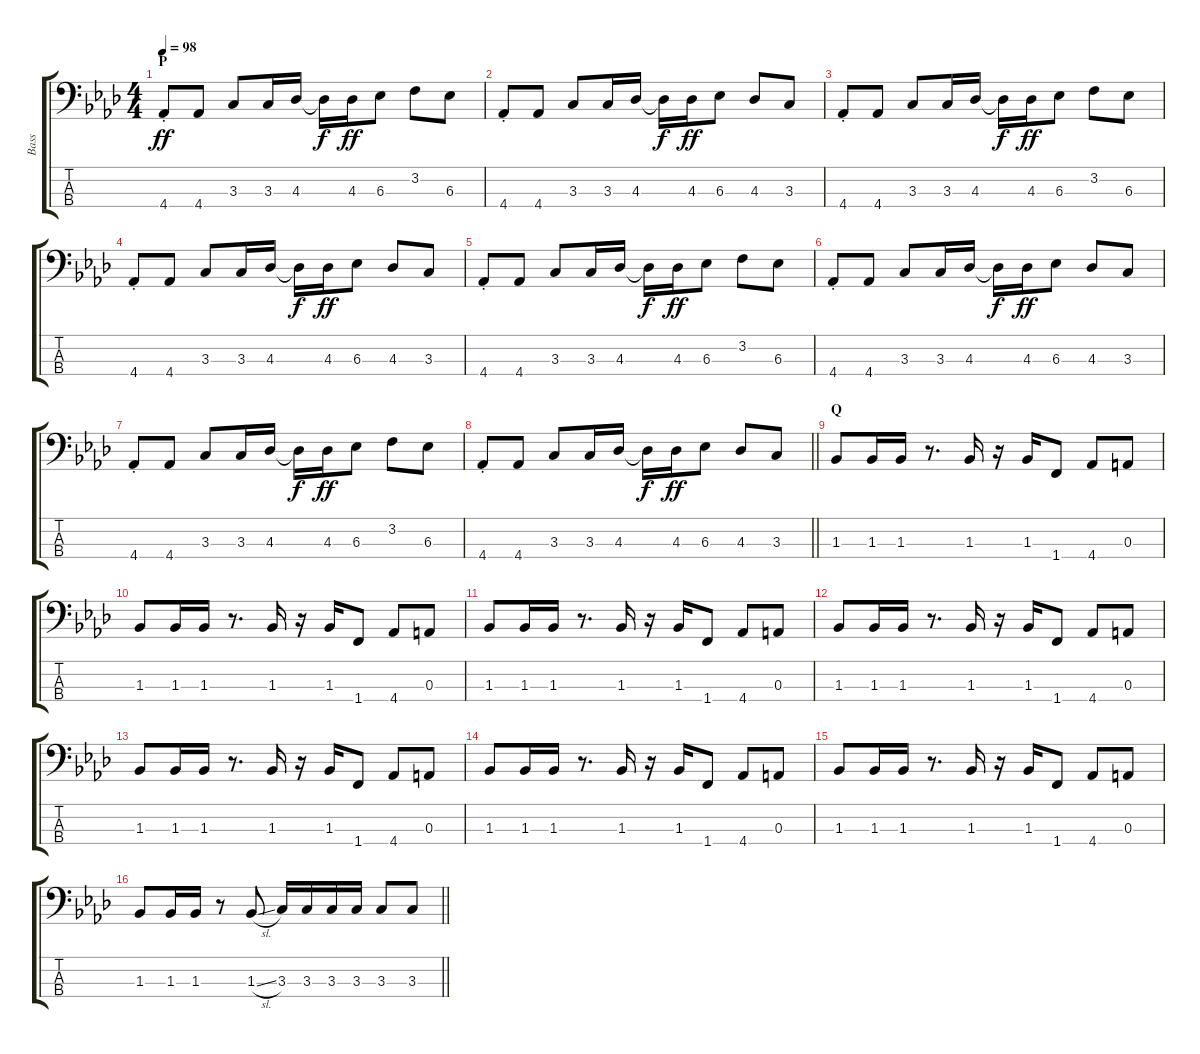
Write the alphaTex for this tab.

\track ("Bass" "Bass") {instrument electricbasspick}
\staff {score tabs}
\tuning (G2 D2 A1 E1) {hide}
\ts (4 4)
\section ("" "P")
\tempo 98
\clef f4
\ks ab
4.4{st}.8{dy ff} 4.4.8 3.3.8 3.3.16 4.3.16 4.3{t}.16{dy f} 4.3.16{dy ff} 6.3.8 3.2.8 6.3.8 |
4.4{st}.8 4.4.8 3.3.8 3.3.16 4.3.16 4.3{t}.16{dy f} 4.3.16{dy ff} 6.3.8 4.3.8 3.3.8 |
4.4{st}.8 4.4.8 3.3.8 3.3.16 4.3.16 4.3{t}.16{dy f} 4.3.16{dy ff} 6.3.8 3.2.8 6.3.8 |
4.4{st}.8 4.4.8 3.3.8 3.3.16 4.3.16 4.3{t}.16{dy f} 4.3.16{dy ff} 6.3.8 4.3.8 3.3.8 |
4.4{st}.8 4.4.8 3.3.8 3.3.16 4.3.16 4.3{t}.16{dy f} 4.3.16{dy ff} 6.3.8 3.2.8 6.3.8 |
4.4{st}.8 4.4.8 3.3.8 3.3.16 4.3.16 4.3{t}.16{dy f} 4.3.16{dy ff} 6.3.8 4.3.8 3.3.8 |
4.4{st}.8 4.4.8 3.3.8 3.3.16 4.3.16 4.3{t}.16{dy f} 4.3.16{dy ff} 6.3.8 3.2.8 6.3.8 |
\barLineRight lightlight
4.4{st}.8 4.4.8 3.3.8 3.3.16 4.3.16 4.3{t}.16{dy f} 4.3.16{dy ff} 6.3.8 4.3.8 3.3.8 |
\section ("" "Q")
1.3.8 1.3.16 1.3.16 r.8{d} 1.3.16 r.16 1.3.16 1.4.8 4.4.8 0.3.8 |
1.3.8 1.3.16 1.3.16 r.8{d} 1.3.16 r.16 1.3.16 1.4.8 4.4.8 0.3.8 |
1.3.8 1.3.16 1.3.16 r.8{d} 1.3.16 r.16 1.3.16 1.4.8 4.4.8 0.3.8 |
1.3.8 1.3.16 1.3.16 r.8{d} 1.3.16 r.16 1.3.16 1.4.8 4.4.8 0.3.8 |
1.3.8 1.3.16 1.3.16 r.8{d} 1.3.16 r.16 1.3.16 1.4.8 4.4.8 0.3.8 |
1.3.8 1.3.16 1.3.16 r.8{d} 1.3.16 r.16 1.3.16 1.4.8 4.4.8 0.3.8 |
1.3.8 1.3.16 1.3.16 r.8{d} 1.3.16 r.16 1.3.16 1.4.8 4.4.8 0.3.8 |
\barLineRight lightlight
1.3.8 1.3.16 1.3.16 r.8 1.3{sl}.8 3.3.16 3.3.16 3.3.16 3.3.16 3.3.8 3.3.8
